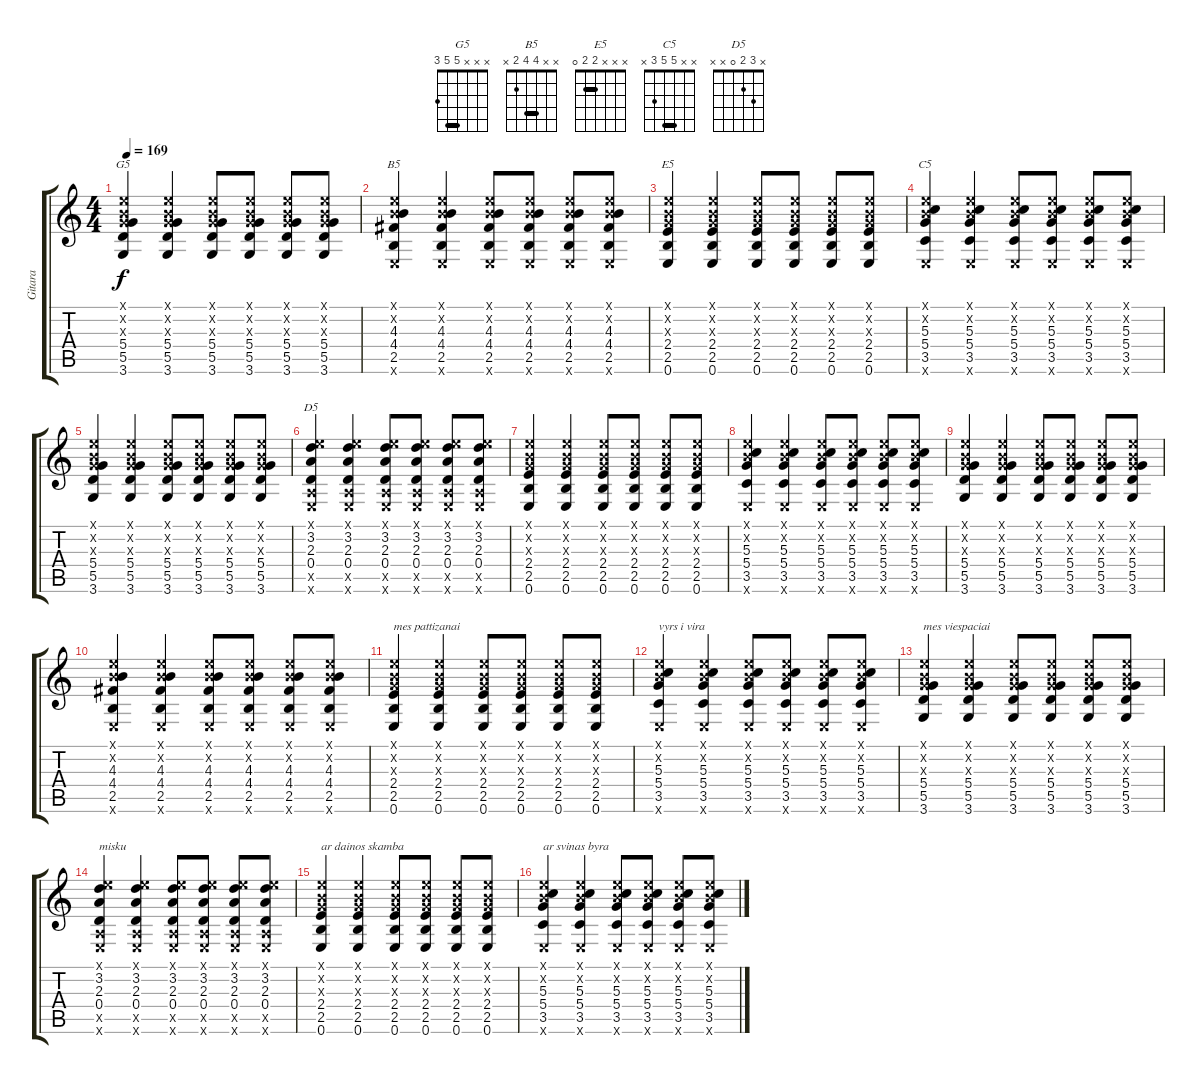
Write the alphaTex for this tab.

\track ("Gitara" "Gitara") {instrument acousticguitarsteel}
\staff {score tabs}
\tuning (E4 B3 G3 D3 A2 E2) {hide}
\chord ("G5" x x x 5 5 3) {barre 5}
\chord ("B5" x x 4 4 2 x) {barre 4}
\chord ("E5" x x x 2 2 0) {barre 2}
\chord ("C5" x x 5 5 3 x) {barre 5}
\chord ("D5" x 3 2 0 x x)
\ts (4 4)
\tempo 169
\clef g2
\ks c
(0.1{x} 0.2{x} 0.3{x} 5.4 5.5 3.6).4{ch "G5" dy f} (0.1{x} 0.2{x} 0.3{x} 5.4 5.5 3.6).4 (0.1{x} 0.2{x} 0.3{x} 5.4 5.5 3.6).8 (0.1{x} 0.2{x} 0.3{x} 5.4 5.5 3.6).8 (0.1{x} 0.2{x} 0.3{x} 5.4 5.5 3.6).8 (0.1{x} 0.2{x} 0.3{x} 5.4 5.5 3.6).8 |
(0.1{x} 0.2{x} 4.3 4.4 2.5 0.6{x}).4{ch "B5"} (0.1{x} 0.2{x} 4.3 4.4 2.5 0.6{x}).4 (0.1{x} 0.2{x} 4.3 4.4 2.5 0.6{x}).8 (0.1{x} 0.2{x} 4.3 4.4 2.5 0.6{x}).8 (0.1{x} 0.2{x} 4.3 4.4 2.5 0.6{x}).8 (0.1{x} 0.2{x} 4.3 4.4 2.5 0.6{x}).8 |
(0.1{x} 0.2{x} 0.3{x} 2.4 2.5 0.6).4{ch "E5"} (0.1{x} 0.2{x} 0.3{x} 2.4 2.5 0.6).4 (0.1{x} 0.2{x} 0.3{x} 2.4 2.5 0.6).8 (0.1{x} 0.2{x} 0.3{x} 2.4 2.5 0.6).8 (0.1{x} 0.2{x} 0.3{x} 2.4 2.5 0.6).8 (0.1{x} 0.2{x} 0.3{x} 2.4 2.5 0.6).8 |
(0.1{x} 0.2{x} 5.3 5.4 3.5 0.6{x}).4{ch "C5"} (0.1{x} 0.2{x} 5.3 5.4 3.5 0.6{x}).4 (0.1{x} 0.2{x} 5.3 5.4 3.5 0.6{x}).8 (0.1{x} 0.2{x} 5.3 5.4 3.5 0.6{x}).8 (0.1{x} 0.2{x} 5.3 5.4 3.5 0.6{x}).8 (0.1{x} 0.2{x} 5.3 5.4 3.5 0.6{x}).8 |
(0.1{x} 0.2{x} 0.3{x} 5.4 5.5 3.6).4 (0.1{x} 0.2{x} 0.3{x} 5.4 5.5 3.6).4 (0.1{x} 0.2{x} 0.3{x} 5.4 5.5 3.6).8 (0.1{x} 0.2{x} 0.3{x} 5.4 5.5 3.6).8 (0.1{x} 0.2{x} 0.3{x} 5.4 5.5 3.6).8 (0.1{x} 0.2{x} 0.3{x} 5.4 5.5 3.6).8 |
(0.1{x} 3.2 2.3 0.4 0.5{x} 0.6{x}).4{ch "D5"} (0.1{x} 3.2 2.3 0.4 0.5{x} 0.6{x}).4 (0.1{x} 3.2 2.3 0.4 0.5{x} 0.6{x}).8 (0.1{x} 3.2 2.3 0.4 0.5{x} 0.6{x}).8 (0.1{x} 3.2 2.3 0.4 0.5{x} 0.6{x}).8 (0.1{x} 3.2 2.3 0.4 0.5{x} 0.6{x}).8 |
(0.1{x} 0.2{x} 0.3{x} 2.4 2.5 0.6).4 (0.1{x} 0.2{x} 0.3{x} 2.4 2.5 0.6).4 (0.1{x} 0.2{x} 0.3{x} 2.4 2.5 0.6).8 (0.1{x} 0.2{x} 0.3{x} 2.4 2.5 0.6).8 (0.1{x} 0.2{x} 0.3{x} 2.4 2.5 0.6).8 (0.1{x} 0.2{x} 0.3{x} 2.4 2.5 0.6).8 |
(0.1{x} 0.2{x} 5.3 5.4 3.5 0.6{x}).4 (0.1{x} 0.2{x} 5.3 5.4 3.5 0.6{x}).4 (0.1{x} 0.2{x} 5.3 5.4 3.5 0.6{x}).8 (0.1{x} 0.2{x} 5.3 5.4 3.5 0.6{x}).8 (0.1{x} 0.2{x} 5.3 5.4 3.5 0.6{x}).8 (0.1{x} 0.2{x} 5.3 5.4 3.5 0.6{x}).8 |
(0.1{x} 0.2{x} 0.3{x} 5.4 5.5 3.6).4 (0.1{x} 0.2{x} 0.3{x} 5.4 5.5 3.6).4 (0.1{x} 0.2{x} 0.3{x} 5.4 5.5 3.6).8 (0.1{x} 0.2{x} 0.3{x} 5.4 5.5 3.6).8 (0.1{x} 0.2{x} 0.3{x} 5.4 5.5 3.6).8 (0.1{x} 0.2{x} 0.3{x} 5.4 5.5 3.6).8 |
(0.1{x} 0.2{x} 4.3 4.4 2.5 0.6{x}).4 (0.1{x} 0.2{x} 4.3 4.4 2.5 0.6{x}).4 (0.1{x} 0.2{x} 4.3 4.4 2.5 0.6{x}).8 (0.1{x} 0.2{x} 4.3 4.4 2.5 0.6{x}).8 (0.1{x} 0.2{x} 4.3 4.4 2.5 0.6{x}).8 (0.1{x} 0.2{x} 4.3 4.4 2.5 0.6{x}).8 |
(0.1{x} 0.2{x} 0.3{x} 2.4 2.5 0.6).4{txt "mes pattizanai"} (0.1{x} 0.2{x} 0.3{x} 2.4 2.5 0.6).4 (0.1{x} 0.2{x} 0.3{x} 2.4 2.5 0.6).8 (0.1{x} 0.2{x} 0.3{x} 2.4 2.5 0.6).8 (0.1{x} 0.2{x} 0.3{x} 2.4 2.5 0.6).8 (0.1{x} 0.2{x} 0.3{x} 2.4 2.5 0.6).8 |
(0.1{x} 0.2{x} 5.3 5.4 3.5 0.6{x}).4{txt "vyrs i vira"} (0.1{x} 0.2{x} 5.3 5.4 3.5 0.6{x}).4 (0.1{x} 0.2{x} 5.3 5.4 3.5 0.6{x}).8 (0.1{x} 0.2{x} 5.3 5.4 3.5 0.6{x}).8 (0.1{x} 0.2{x} 5.3 5.4 3.5 0.6{x}).8 (0.1{x} 0.2{x} 5.3 5.4 3.5 0.6{x}).8 |
(0.1{x} 0.2{x} 0.3{x} 5.4 5.5 3.6).4{txt "mes viespaciai"} (0.1{x} 0.2{x} 0.3{x} 5.4 5.5 3.6).4 (0.1{x} 0.2{x} 0.3{x} 5.4 5.5 3.6).8 (0.1{x} 0.2{x} 0.3{x} 5.4 5.5 3.6).8 (0.1{x} 0.2{x} 0.3{x} 5.4 5.5 3.6).8 (0.1{x} 0.2{x} 0.3{x} 5.4 5.5 3.6).8 |
(0.1{x} 3.2 2.3 0.4 0.5{x} 0.6{x}).4{txt "misku"} (0.1{x} 3.2 2.3 0.4 0.5{x} 0.6{x}).4 (0.1{x} 3.2 2.3 0.4 0.5{x} 0.6{x}).8 (0.1{x} 3.2 2.3 0.4 0.5{x} 0.6{x}).8 (0.1{x} 3.2 2.3 0.4 0.5{x} 0.6{x}).8 (0.1{x} 3.2 2.3 0.4 0.5{x} 0.6{x}).8 |
(0.1{x} 0.2{x} 0.3{x} 2.4 2.5 0.6).4{txt "ar dainos skamba"} (0.1{x} 0.2{x} 0.3{x} 2.4 2.5 0.6).4 (0.1{x} 0.2{x} 0.3{x} 2.4 2.5 0.6).8 (0.1{x} 0.2{x} 0.3{x} 2.4 2.5 0.6).8 (0.1{x} 0.2{x} 0.3{x} 2.4 2.5 0.6).8 (0.1{x} 0.2{x} 0.3{x} 2.4 2.5 0.6).8 |
(0.1{x} 0.2{x} 5.3 5.4 3.5 0.6{x}).4{txt "ar svinas byra"} (0.1{x} 0.2{x} 5.3 5.4 3.5 0.6{x}).4 (0.1{x} 0.2{x} 5.3 5.4 3.5 0.6{x}).8 (0.1{x} 0.2{x} 5.3 5.4 3.5 0.6{x}).8 (0.1{x} 0.2{x} 5.3 5.4 3.5 0.6{x}).8 (0.1{x} 0.2{x} 5.3 5.4 3.5 0.6{x}).8
